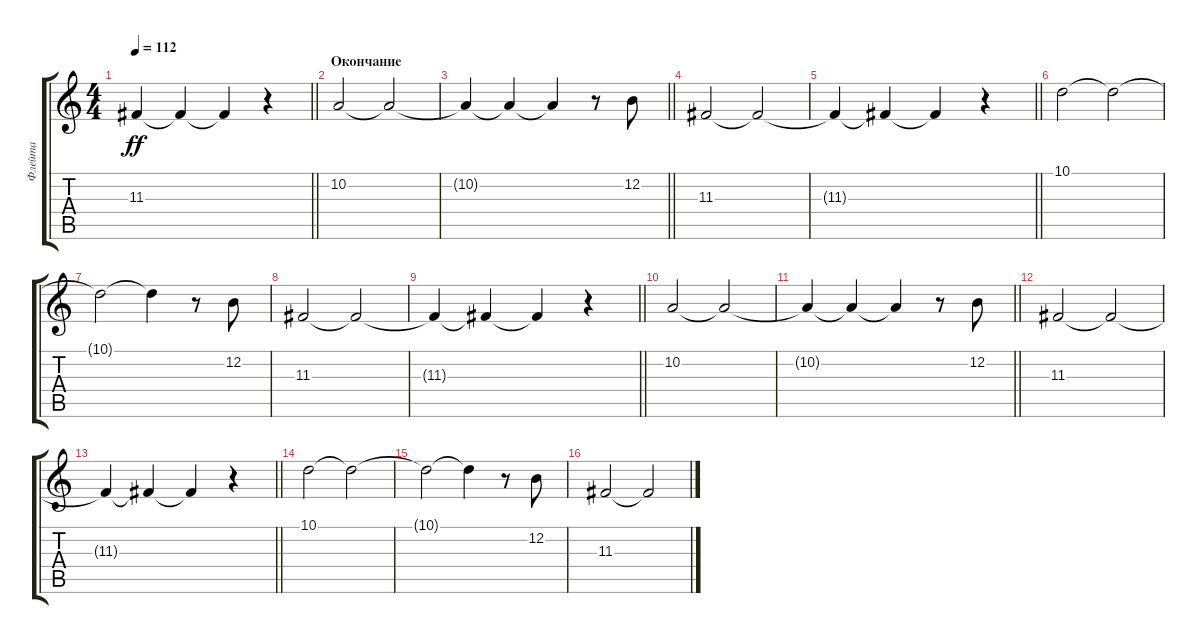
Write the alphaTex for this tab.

\track ("Флейта" "Флейта") {instrument flute}
\staff {score tabs}
\tuning (E4 B3 G3 D3 A2 E2) {hide}
\ts (4 4)
\tempo 112
\clef g2
\barLineRight lightlight
\ks c
11.3{t}.4{dy ff} 11.3{t}.4 11.3{t}.4 r.4 |
\section ("" "Окончание")
10.2.2 10.2{t}.2 |
\barLineRight lightlight
10.2{t}.4 10.2{t}.4 10.2{t}.4 r.8 12.2.8 |
11.3.2 11.3{t}.2 |
\barLineRight lightlight
11.3{t}.4 11.3{t}.4 11.3{t}.4 r.4 |
10.1.2 10.1{t}.2 |
10.1{t}.2 10.1{t}.4 r.8 12.2.8 |
11.3.2 11.3{t}.2 |
\barLineRight lightlight
11.3{t}.4 11.3{t}.4 11.3{t}.4 r.4 |
\section ("" "")
10.2.2 10.2{t}.2 |
\barLineRight lightlight
10.2{t}.4 10.2{t}.4 10.2{t}.4 r.8 12.2.8 |
11.3.2 11.3{t}.2 |
\barLineRight lightlight
11.3{t}.4 11.3{t}.4 11.3{t}.4 r.4 |
10.1.2 10.1{t}.2 |
10.1{t}.2 10.1{t}.4 r.8 12.2.8 |
11.3.2 11.3{t}.2
